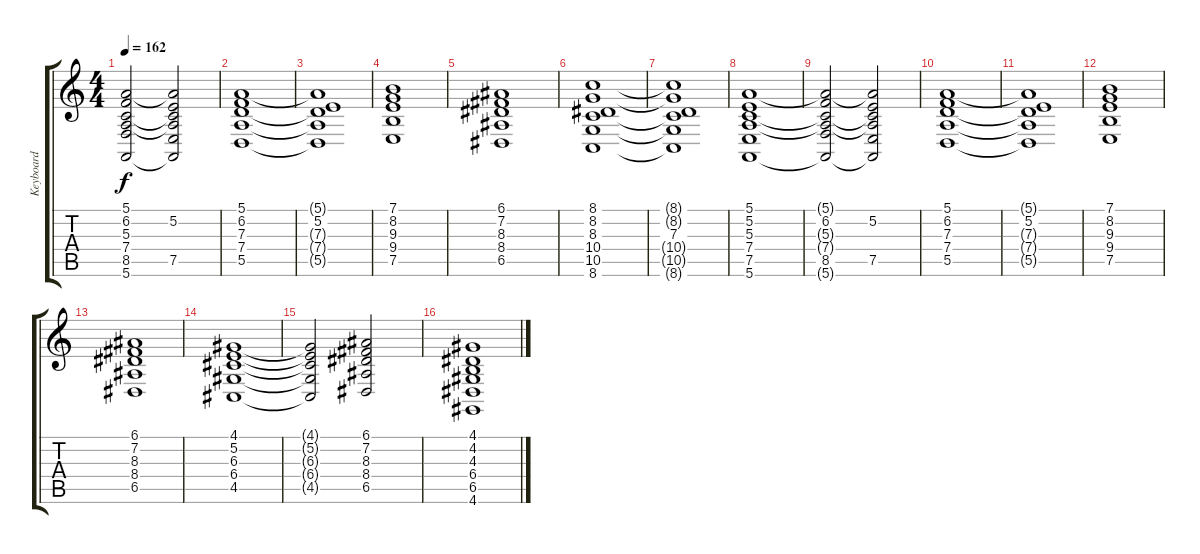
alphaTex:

\track ("Keyboard" "Keyboard") {instrument stringensemble1}
\staff {score tabs}
\tuning (E4 B3 G3 D3 A2 E2) {hide}
\ts (4 4)
\tempo 162
\clef g2
\ks c
(5.1{t} 6.2 5.3{t} 7.4{t} 8.5 5.6{t}).2{dy f} (5.1{t} 5.2 5.3{t} 7.4{t} 7.5 5.6{t}).2 |
(5.1 6.2 7.3 7.4 5.5).1 |
(5.1{t} 5.2 7.3{t} 7.4{t} 5.5{t}).1 |
(7.1 8.2 9.3 9.4 7.5).1 |
(6.1 7.2 8.3 8.4 6.5).1 |
(8.1 8.2 8.3 10.4 10.5 8.6).1 |
(8.1{t} 8.2{t} 7.3 10.4{t} 10.5{t} 8.6{t}).1 |
(5.1 5.2 5.3 7.4 7.5 5.6).1 |
(5.1{t} 6.2 5.3{t} 7.4{t} 8.5 5.6{t}).2 (5.1{t} 5.2 5.3{t} 7.4{t} 7.5 5.6{t}).2 |
(5.1 6.2 7.3 7.4 5.5).1 |
(5.1{t} 5.2 7.3{t} 7.4{t} 5.5{t}).1 |
(7.1 8.2 9.3 9.4 7.5).1 |
(6.1 7.2 8.3 8.4 6.5).1 |
(4.1 5.2 6.3 6.4 4.5).1 |
(4.1{t} 5.2{t} 6.3{t} 6.4{t} 4.5{t}).2{instrument stringensemble1} (6.1 7.2 8.3 8.4 6.5).2 |
(4.1 4.2 4.3 6.4 6.5 4.6).1
